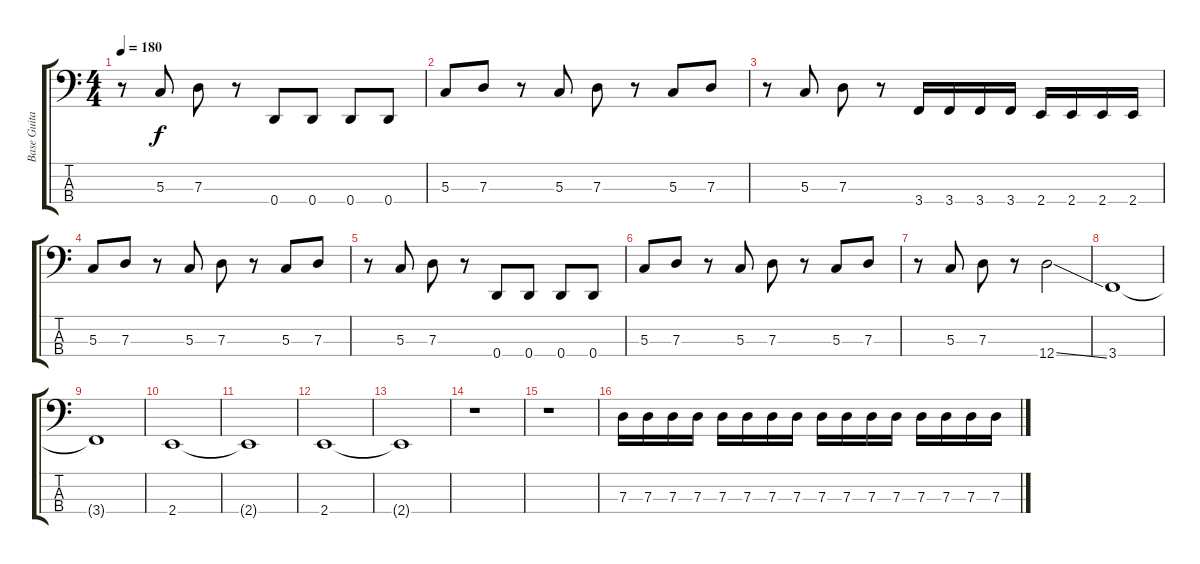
\track ("Base Guitar" "Base Guita") {instrument electricbassfinger}
\staff {score tabs}
\tuning (F2 C2 G1 D1) {hide}
\ts (4 4)
\tempo 180
\clef f4
\ks c
r.8{dy f} 5.3.8 7.3.8 r.8 0.4.8 0.4.8 0.4.8 0.4.8 |
5.3.8 7.3.8 r.8 5.3.8 7.3.8 r.8 5.3.8 7.3.8 |
r.8 5.3.8 7.3.8 r.8 3.4.16 3.4.16 3.4.16 3.4.16 2.4.16 2.4.16 2.4.16 2.4.16 |
5.3.8 7.3.8 r.8 5.3.8 7.3.8 r.8 5.3.8 7.3.8 |
r.8 5.3.8 7.3.8 r.8 0.4.8 0.4.8 0.4.8 0.4.8 |
5.3.8 7.3.8 r.8 5.3.8 7.3.8 r.8 5.3.8 7.3.8 |
r.8 5.3.8 7.3.8 r.8 12.4{ss}.2 |
3.4.1 |
3.4{t}.1 |
2.4.1 |
2.4{t}.1 |
2.4.1 |
2.4{t}.1 |
r.1 |
r.1 |
7.3.16 7.3.16 7.3.16 7.3.16 7.3.16 7.3.16 7.3.16 7.3.16 7.3.16 7.3.16 7.3.16 7.3.16 7.3.16 7.3.16 7.3.16 7.3.16
